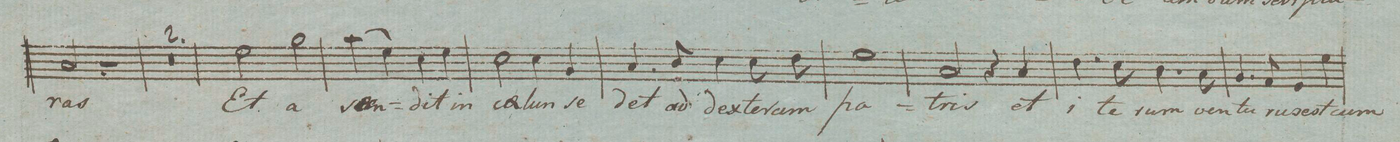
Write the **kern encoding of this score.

**kern	**text	**dynam
*I"Basso. Tutti i Solo	*	*
*clefF4	*	*
*k[]	*	*
*met(c|)	*	*
*M2/2	*	*
2C/	-ras	.
2r	.	.
=133	=133	=133
0.r	.	.
=134	=134	=134
=135	=135	=135
=136	=136	=136
2G\	Et	.
2B\	a-	.
=137	=137	=137
(4c\	-scen-	.
4G\)	.	.
4E\	-dit	.
4G\	in	.
=138	=138	=138
2E\	cae-	.
4E\	-lum	.
4BB/	se-	.
=139	=139	=139
4.C/	-det	.
8D/	ad	.
4E\	dex-	.
8E\	-te-	.
8F\	-ram	.
=140	=140	=140
1G\	pa-	.
=141	=141	=141
2C/	-tris	.
4r	.	.
4C/	et	.
=142	=142	=142
4.F\	i-	.
8E\	-te-	.
4.D\	-rum	.
8C\	ven-	.
=143	=143	=143
4.BB/	-tu-	.
8AA/	-rus	.
4GG/	est	.
4G\	cum	.
=144	=144	=144
*-	*-	*-
